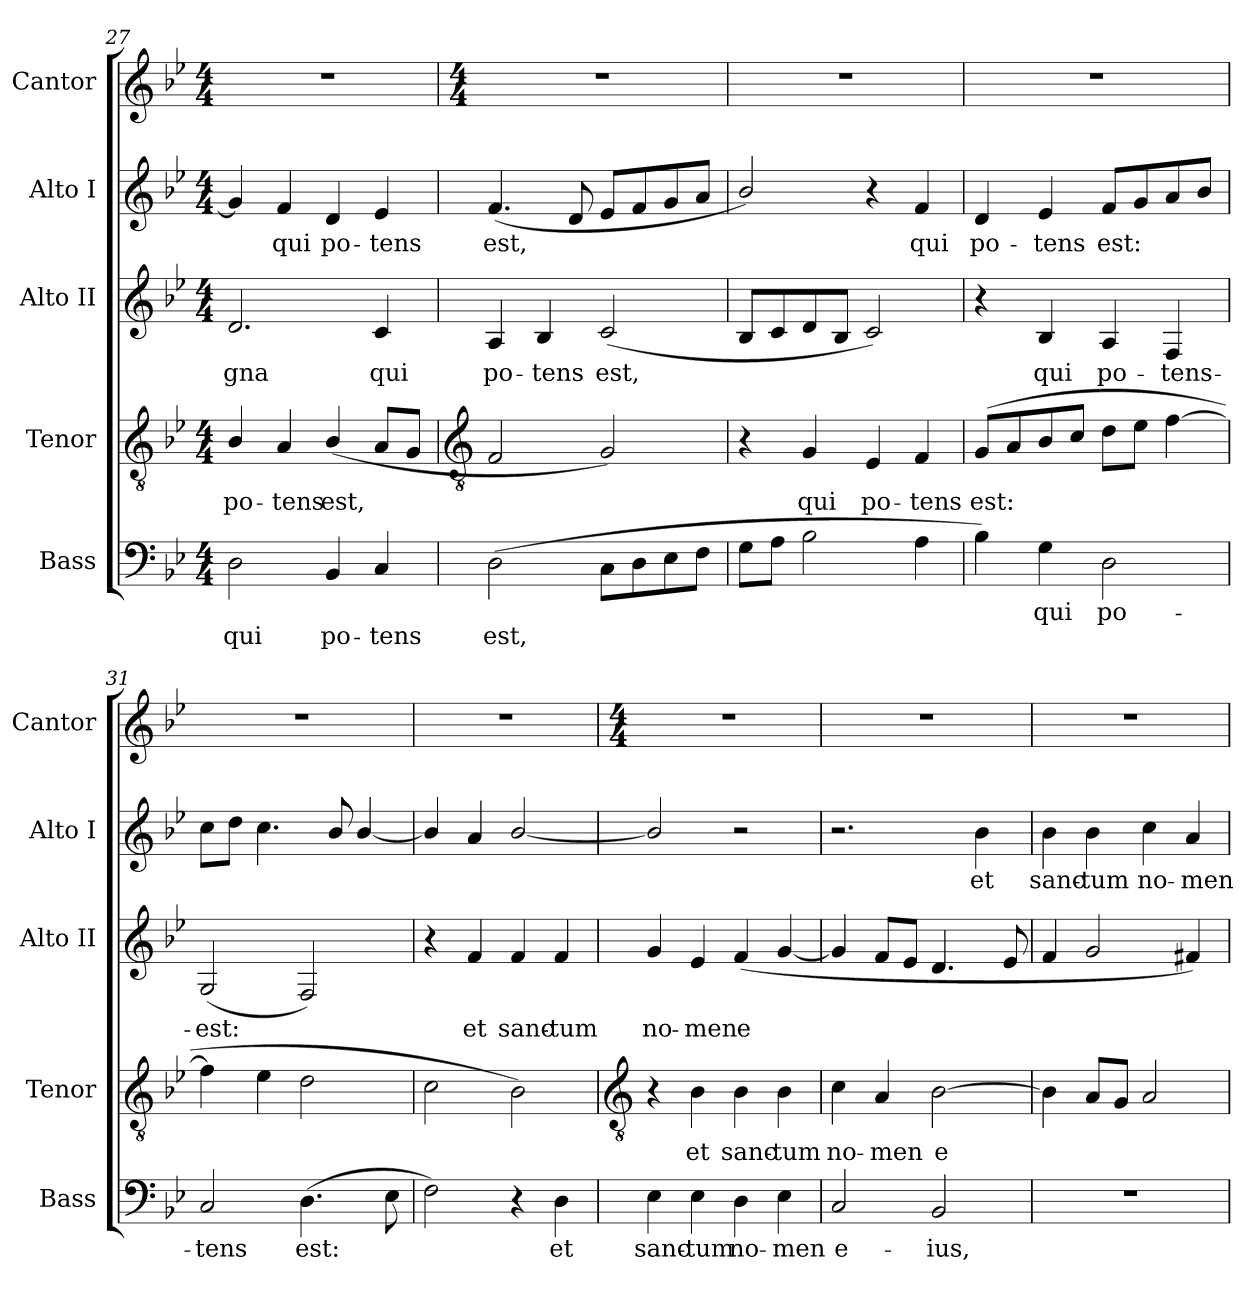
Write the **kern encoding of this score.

**kern	**text	**text	**kern	**text	**kern	**text	**kern	**text	**kern
*part5	*part5	*part5	*part4	*part4	*part3	*part3	*part2	*part2	*part1
*staff5	*staff5	*staff5	*staff4	*staff4	*staff3	*staff3	*staff2	*staff2	*staff1
*I"Bass	*	*	*I"Tenor	*	*I"Alto II	*	*I"Alto I	*	*I"Cantor
*I'Bass	*	*	*I'Tenor	*	*I'Alto II	*	*I'Alto I	*	*I'Cantor
*clefF4	*	*	*clefGv2	*	*clefG2	*	*clefG2	*	*clefG2
*k[b-e-]	*	*	*k[b-e-]	*	*k[b-e-]	*	*k[b-e-]	*	*k[b-e-]
*B-:	*	*	*B-:	*	*B-:	*	*B-:	*	*B-:
*M4/4	*	*	*M4/4	*	*M4/4	*	*M4/4	*	*M4/4
=27	=27	=27	=27	=27	=27	=27	=27	=27	=27
!	!	!LO:LY:b	!	!LO:LY:b	!	!LO:LY:b	!	!	!
2D	.	qui	4B-/	po-	2.d	-gna	4g]	.	1r
!	!	!	!	!LO:LY:b	!	!	!	!LO:LY:b	!
.	.	.	4A	-tens	.	.	4f	qui	.
!	!	!LO:LY:b	!	!LO:LY:b	!	!	!	!LO:LY:b	!
4BB-	.	po-	(<4B-/	est,	.	.	4d	po-	.
!	!	!LO:LY:b	!	!	!	!LO:LY:b	!	!LO:LY:b	!
4C	.	-tens	8AL	.	4c	qui	4e-	-tens	.
.	.	.	8GJ	.	.	.	.	.	.
!!LO:LB:g=z
=28	=28	=28	=28	=28	=28	=28	=28	=28	=28
*	*	*	*clefGv2	*	*	*	*	*	*
*	*	*	*	*	*	*	*	*	*M4/4
!	!	!LO:LY:b	!	!	!	!LO:LY:b	!	!LO:LY:b	!
(>2D	.	est,	2F	.	4A	po-	(<4.f	est,	1r
!	!	!	!	!	!	!LO:LY:b	!	!	!
.	.	.	.	.	4B-	-tens	.	.	.
.	.	.	.	.	.	.	8d	.	.
!	!	!	!	!	!	!LO:LY:b	!	!	!
8CL	.	.	2G)	.	(<2c	est,	8e-L	.	.
8D	.	.	.	.	.	.	8f	.	.
8E-	.	.	.	.	.	.	8g	.	.
8FJ	.	.	.	.	.	.	8aJ	.	.
=29	=29	=29	=29	=29	=29	=29	=29	=29	=29
8GL	.	.	4r	.	8B-L	.	2b-/)	.	1r
8AJ	.	.	.	.	8c	.	.	.	.
!	!	!	!	!LO:LY:b	!	!	!	!	!
2B-	.	.	4G	qui	8d	.	.	.	.
.	.	.	.	.	8B-J	.	.	.	.
!	!	!	!	!LO:LY:b	!	!	!	!	!
.	.	.	4E-	po-	2c)	.	4r	.	.
!	!	!	!	!LO:LY:b	!	!	!	!LO:LY:b	!
4A	.	.	4F	-tens	.	.	4f	qui	.
=30	=30	=30	=30	=30	=30	=30	=30	=30	=30
!	!	!	!	!LO:LY:b	!	!	!	!LO:LY:b	!
4B-)	.	.	(<8GL	est:	4r	.	4d	po-	1r
.	.	.	8A	.	.	.	.	.	.
!	!LO:LY:b	!	!	!	!	!LO:LY:b	!	!LO:LY:b	!
4G	qui	.	8B-	.	4B-	qui	4e-	-tens	.
.	.	.	8cJ	.	.	.	.	.	.
!	!LO:LY:b	!	!	!	!	!LO:LY:b	!	!LO:LY:b	!
2D	po-	.	8dL	.	4A	po-	8fL	est:	.
.	.	.	8e-J	.	.	.	8g	.	.
!	!	!	!	!	!	!LO:LY:b	!	!	!
.	.	.	[4f	.	4F	-tens-	8a	.	.
.	.	.	.	.	.	.	8b-J	.	.
=31	=31	=31	=31	=31	=31	=31	=31	=31	=31
!	!LO:LY:b	!	!	!	!	!LO:LY:b	!	!	!
2C	-tens	.	4f]	.	(<2G	-est:	8ccL	.	1r
.	.	.	.	.	.	.	8ddJ	.	.
.	.	.	4e-	.	.	.	4.cc	.	.
!	!LO:LY:b	!	!	!	!	!	!	!	!
(>4.D	est:	.	2d	.	2F)	.	.	.	.
.	.	.	.	.	.	.	8b-/	.	.
.	.	.	.	.	.	.	[4b-/	.	.
8E-	.	.	.	.	.	.	.	.	.
=32	=32	=32	=32	=32	=32	=32	=32	=32	=32
2F)	.	.	2c	.	4r	.	4b-/]	.	1r
!	!	!	!	!	!	!LO:LY:b	!	!	!
.	.	.	.	.	4f	et	4a	.	.
!	!	!	!	!	!	!LO:LY:b	!	!	!
4r	.	.	2B-)	.	4f	sanc-	[2b-/	.	.
!	!LO:LY:b	!	!	!	!	!LO:LY:b	!	!	!
4D	et	.	.	.	4f	-tum	.	.	.
!!LO:LB:g=z
=33	=33	=33	=33	=33	=33	=33	=33	=33	=33
*	*	*	*clefGv2	*	*	*	*	*	*
*	*	*	*	*	*	*	*	*	*M4/4
!	!LO:LY:b	!	!	!	!	!LO:LY:b	!	!	!
4E-	sanc-	.	4r	.	4g	no-	2b-/]	.	1r
!	!LO:LY:b	!	!	!LO:LY:b	!	!LO:LY:b	!	!	!
4E-	-tum	.	4B-	et	4e-	-men	.	.	.
!	!LO:LY:b	!	!	!LO:LY:b	!	!LO:LY:b	!	!	!
4D	no-	.	4B-	sanc-	(<4f	e	2r	.	.
!	!LO:LY:b	!	!	!LO:LY:b	!	!	!	!	!
4E-	-men	.	4B-	-tum	[4g	.	.	.	.
=34	=34	=34	=34	=34	=34	=34	=34	=34	=34
!	!LO:LY:b	!	!	!LO:LY:b	!	!	!	!	!
2C	e-	.	4c	no-	4g]	.	2.r	.	1r
!	!	!	!	!LO:LY:b	!	!	!	!	!
.	.	.	4A	-men	8fL	.	.	.	.
.	.	.	.	.	8e-J	.	.	.	.
!	!LO:LY:b	!	!	!LO:LY:b	!	!	!	!	!
2BB-	-ius,	.	[2B-\	e	4.d	.	.	.	.
!	!	!	!	!	!	!	!	!LO:LY:b	!
.	.	.	.	.	.	.	4b-	et	.
.	.	.	.	.	8e-	.	.	.	.
=35	=35	=35	=35	=35	=35	=35	=35	=35	=35
!	!	!	!	!	!	!	!	!LO:LY:b	!
1r	.	.	4B-\]	.	4f	.	4b-	sanc-	1r
!	!	!	!	!	!	!	!	!LO:LY:b	!
.	.	.	8AL	.	2g	.	4b-	-tum	.
.	.	.	8GJ	.	.	.	.	.	.
!	!	!	!	!	!	!	!	!LO:LY:b	!
.	.	.	2A	.	.	.	4cc	no-	.
!	!	!	!	!	!	!	!	!LO:LY:b	!
.	.	.	.	.	4f#)	.	4a	-men	.
=	=	=	=	=	=	=	=	=	=
*-	*-	*-	*-	*-	*-	*-	*-	*-	*-
